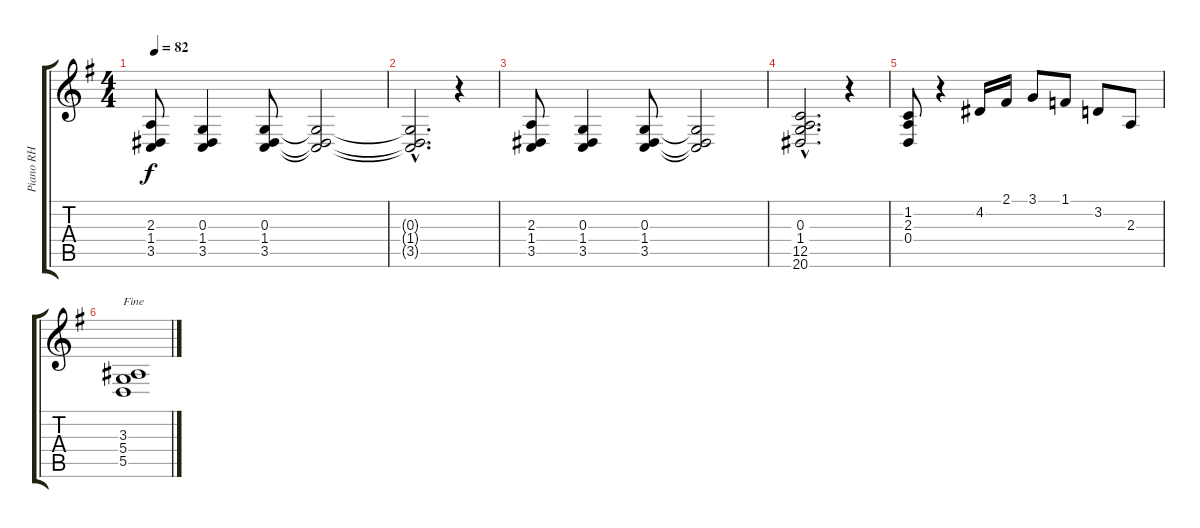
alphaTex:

\track ("Piano RH" "Piano RH") {instrument acousticgrandpiano}
\staff {score tabs}
\tuning (E4 B3 G3 D3 A2 E2) {hide}
\ts (4 4)
\tempo 82
\clef g2
\ks g
(2.3 1.4 3.5).8{dy f} (0.3 1.4 3.5).4 (0.3 1.4 3.5).8 (0.3{t} 1.4{t} 3.5{t}).2 |
(0.3{hac t} 1.4{hac t} 3.5{hac t}).2{d} r.4 |
(2.3 1.4 3.5).8 (0.3 1.4 3.5).4 (0.3 1.4 3.5).8 (0.3{t} 1.4{t} 3.5{t}).2 |
(0.3{hac} 1.4{hac} 12.5{hac} 20.6{hac}).2{d} r.4 |
(1.2 2.3 0.4).8 r.4 4.2.16 2.1.16 3.1.8 1.1.8 3.2.8 2.3.8 |
(3.3 5.4 5.5).1{txt "Fine"}
